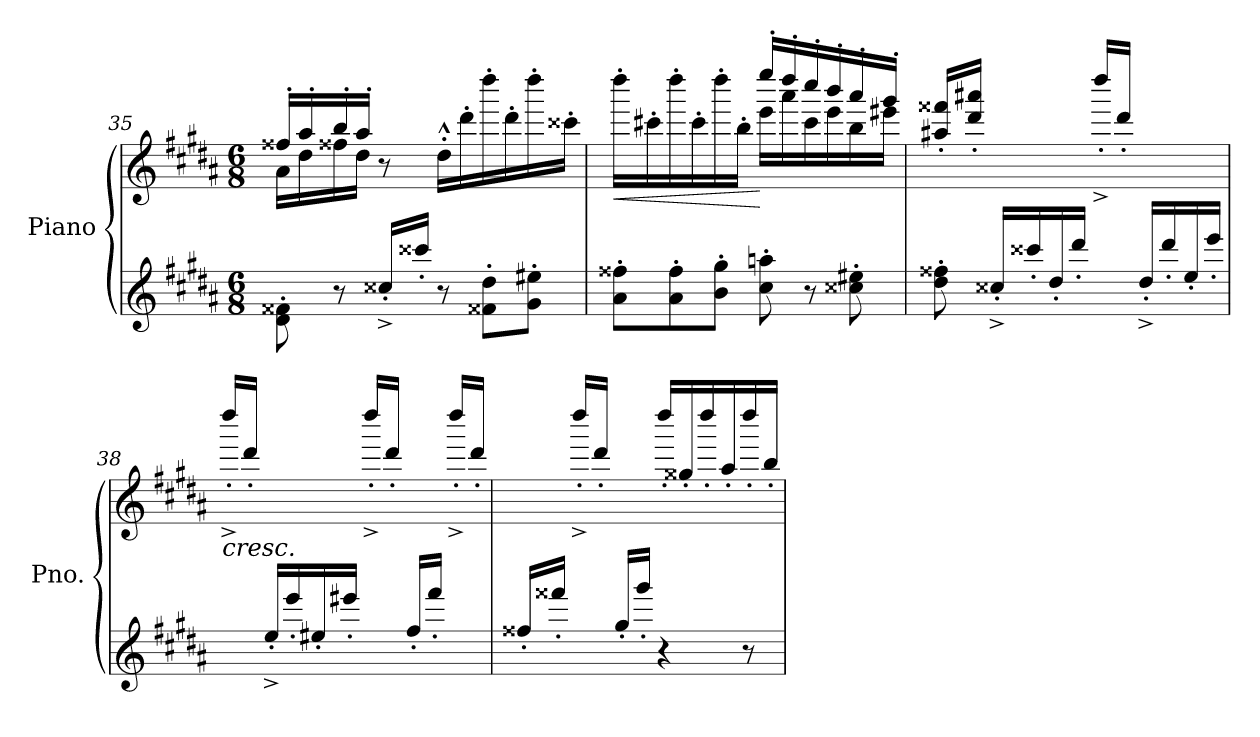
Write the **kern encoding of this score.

**kern	**kern	**dynam
*part1	*part1	*part1
*staff2	*staff1	*staff1/2
*I"Piano	*	*
*I'Pno.	*	*
*clefG2	*clefG2	*
*k[f#c#g#d#a#]	*k[f#c#g#d#a#]	*
*M6/8	*M6/8	*
=35	=35	=35
*	*^	*
8d#\' 8f##X\'	16ff##X'/LL	16a#\LL	.
.	16aa#'/	16dd#\	.
8r	16bb'/	16ff##X\	.
.	16aa#'/JJ	16dd#\JJ	.
16cc##X'^/LL	8r	2ryy	.
16ccc##X'/JJ	.	.	.
8r	16dd#'^^\LL	.	.
.	16ddd#'\	.	.
8f##X\' 8dd#\'L	16dddd#'\	.	.
.	16ddd#'\	.	.
8g#\' 8ee#X\'J	16dddd#'\	.	.
.	16ccc##X'\JJ	.	.
=36	=36	=36	=36
!	!	!	!LO:HP:b
8a#\' 8ff##X\'L	16dddd#'\LL	4.ryy	<
.	16ccc#X'\	.	.
8a#\' 8ff##\'	16dddd#'\	.	.
.	16ccc#'\	.	.
8b\' 8gg#\'J	16dddd#'\	.	.
.	16bb'\JJ	.	.
8cc#\' 8aan\'	16eeee'/LL	16eee\LL	[
.	16dddd#'/	16aaa#\	.
8r	16cccc#'/	16ccc#\	.
.	16bbb'/	16eee\	.
8cc##X\' 8ee#X\'	16aaa#'/	16bb\	.
.	16ggg#'/JJ	16eee#X\JJ	.
*	*v	*v	*
!!LO:LB:g=z
=37	=37	=37
8dd#\' 8ff##X\'	16aa#X/' 16fff##X/'LL	.
.	16ddd#/' 16aaa#X/'JJ	.
16cc##X'^/LL	8ryy	.
16ccc##X'/	.	.
16dd#'/	8ryy	.
16ddd#'/JJ	.	.
8ryy	16dddd#'^/LL	.
.	16ddd#'/JJ	.
16dd#'^/LL	8ryy	.
16ddd#'/	.	.
16ee'/	8ryy	.
16eee'/JJ	.	.
=38	=38	=38
!	!LO:TX:b:i:t=cresc.	!
8ryy	16dddd#'^/LL	.
.	16ddd#'/JJ	.
16ee'^/LL	8ryy	.
16eee'/	.	.
16ee#X'/	8ryy	.
16eee#X'/JJ	.	.
8ryy	16dddd#'^/LL	.
.	16ddd#'/JJ	.
16ff#'/LL	8ryy	.
16fff#'/JJ	.	.
8ryy	16dddd#'^/LL	.
.	16ddd#'/JJ	.
=39	=39	=39
16ff##X'/LL	8ryy	.
16fff##X'/JJ	.	.
8ryy	16dddd#'^/LL	.
.	16ddd#'/JJ	.
16gg#'/LL	8ryy	.
16ggg#'/JJ	.	.
4r	16dddd#'/LL	.
.	16gg##X'/	.
.	16dddd#'/	.
.	16aa#'/	.
8r	16dddd#'/	.
.	16bb'/JJ	.
=	=	=
*-	*-	*-
